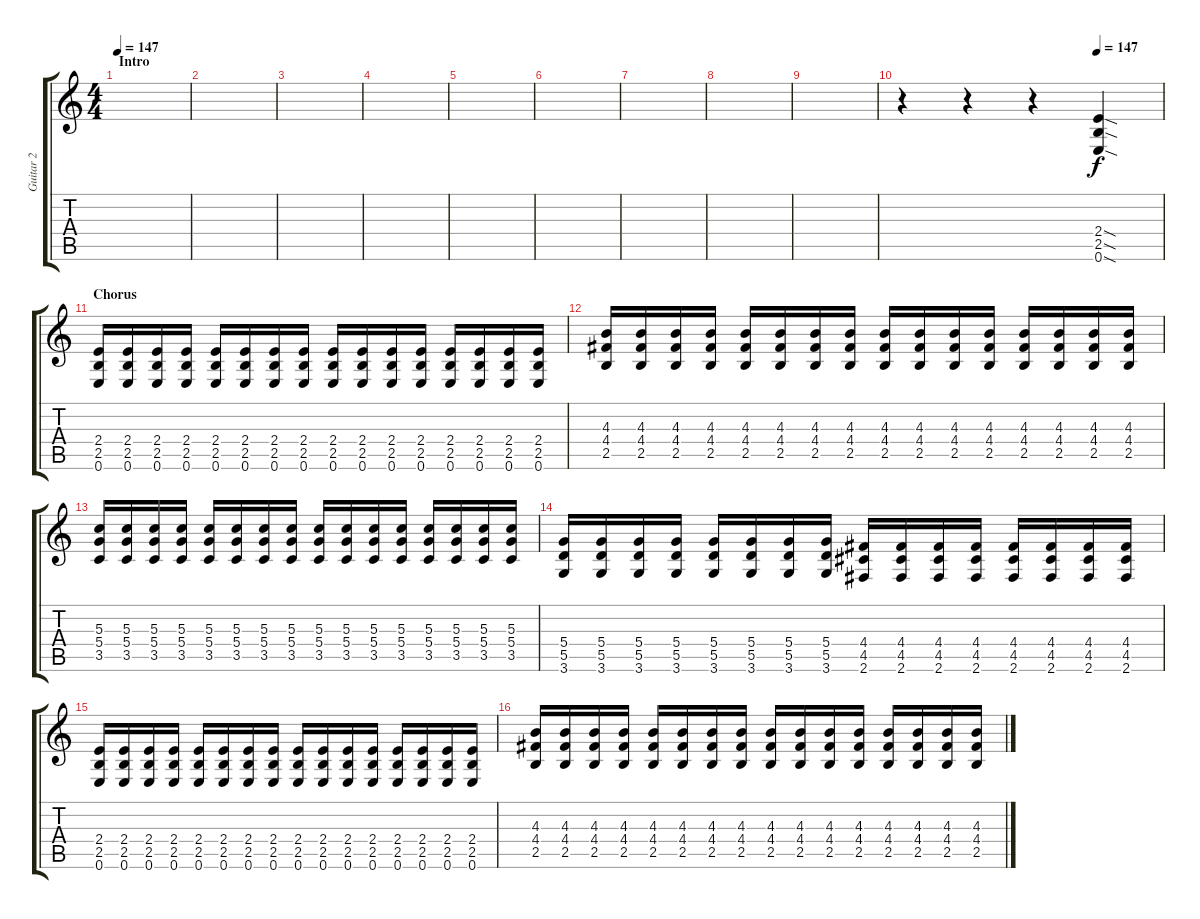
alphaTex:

\track ("Guitar 2" "Guitar 2") {instrument distortionguitar}
\staff {score tabs}
\tuning (E4 B3 G3 D3 A2 E2) {hide}
\ts (4 4)
\section ("" "Intro")
\tempo 147
\tempo 110
\tempo 147
\clef g2
\ks c
|
|
|
|
|
|
|
|
|
\tempo (147 0.75)
r.4 r.4 r.4 (2.4{sod} 2.5{sod} 0.6{sod}).4 |
\section ("" "Chorus")
(2.4 2.5 0.6).16 (2.4 2.5 0.6).16 (2.4 2.5 0.6).16 (2.4 2.5 0.6).16 (2.4 2.5 0.6).16 (2.4 2.5 0.6).16 (2.4 2.5 0.6).16 (2.4 2.5 0.6).16 (2.4 2.5 0.6).16 (2.4 2.5 0.6).16 (2.4 2.5 0.6).16 (2.4 2.5 0.6).16 (2.4 2.5 0.6).16 (2.4 2.5 0.6).16 (2.4 2.5 0.6).16 (2.4 2.5 0.6).16 |
(4.3 4.4 2.5).16 (4.3 4.4 2.5).16 (4.3 4.4 2.5).16 (4.3 4.4 2.5).16 (4.3 4.4 2.5).16 (4.3 4.4 2.5).16 (4.3 4.4 2.5).16 (4.3 4.4 2.5).16 (4.3 4.4 2.5).16 (4.3 4.4 2.5).16 (4.3 4.4 2.5).16 (4.3 4.4 2.5).16 (4.3 4.4 2.5).16 (4.3 4.4 2.5).16 (4.3 4.4 2.5).16 (4.3 4.4 2.5).16 |
(5.3 5.4 3.5).16 (5.3 5.4 3.5).16 (5.3 5.4 3.5).16 (5.3 5.4 3.5).16 (5.3 5.4 3.5).16 (5.3 5.4 3.5).16 (5.3 5.4 3.5).16 (5.3 5.4 3.5).16 (5.3 5.4 3.5).16 (5.3 5.4 3.5).16 (5.3 5.4 3.5).16 (5.3 5.4 3.5).16 (5.3 5.4 3.5).16 (5.3 5.4 3.5).16 (5.3 5.4 3.5).16 (5.3 5.4 3.5).16 |
(5.4 5.5 3.6).16 (5.4 5.5 3.6).16 (5.4 5.5 3.6).16 (5.4 5.5 3.6).16 (5.4 5.5 3.6).16 (5.4 5.5 3.6).16 (5.4 5.5 3.6).16 (5.4 5.5 3.6).16 (4.4 4.5 2.6).16 (4.4 4.5 2.6).16 (4.4 4.5 2.6).16 (4.4 4.5 2.6).16 (4.4 4.5 2.6).16 (4.4 4.5 2.6).16 (4.4 4.5 2.6).16 (4.4 4.5 2.6).16 |
(2.4 2.5 0.6).16 (2.4 2.5 0.6).16 (2.4 2.5 0.6).16 (2.4 2.5 0.6).16 (2.4 2.5 0.6).16 (2.4 2.5 0.6).16 (2.4 2.5 0.6).16 (2.4 2.5 0.6).16 (2.4 2.5 0.6).16 (2.4 2.5 0.6).16 (2.4 2.5 0.6).16 (2.4 2.5 0.6).16 (2.4 2.5 0.6).16 (2.4 2.5 0.6).16 (2.4 2.5 0.6).16 (2.4 2.5 0.6).16 |
(4.3 4.4 2.5).16 (4.3 4.4 2.5).16 (4.3 4.4 2.5).16 (4.3 4.4 2.5).16 (4.3 4.4 2.5).16 (4.3 4.4 2.5).16 (4.3 4.4 2.5).16 (4.3 4.4 2.5).16 (4.3 4.4 2.5).16 (4.3 4.4 2.5).16 (4.3 4.4 2.5).16 (4.3 4.4 2.5).16 (4.3 4.4 2.5).16 (4.3 4.4 2.5).16 (4.3 4.4 2.5).16 (4.3 4.4 2.5).16
